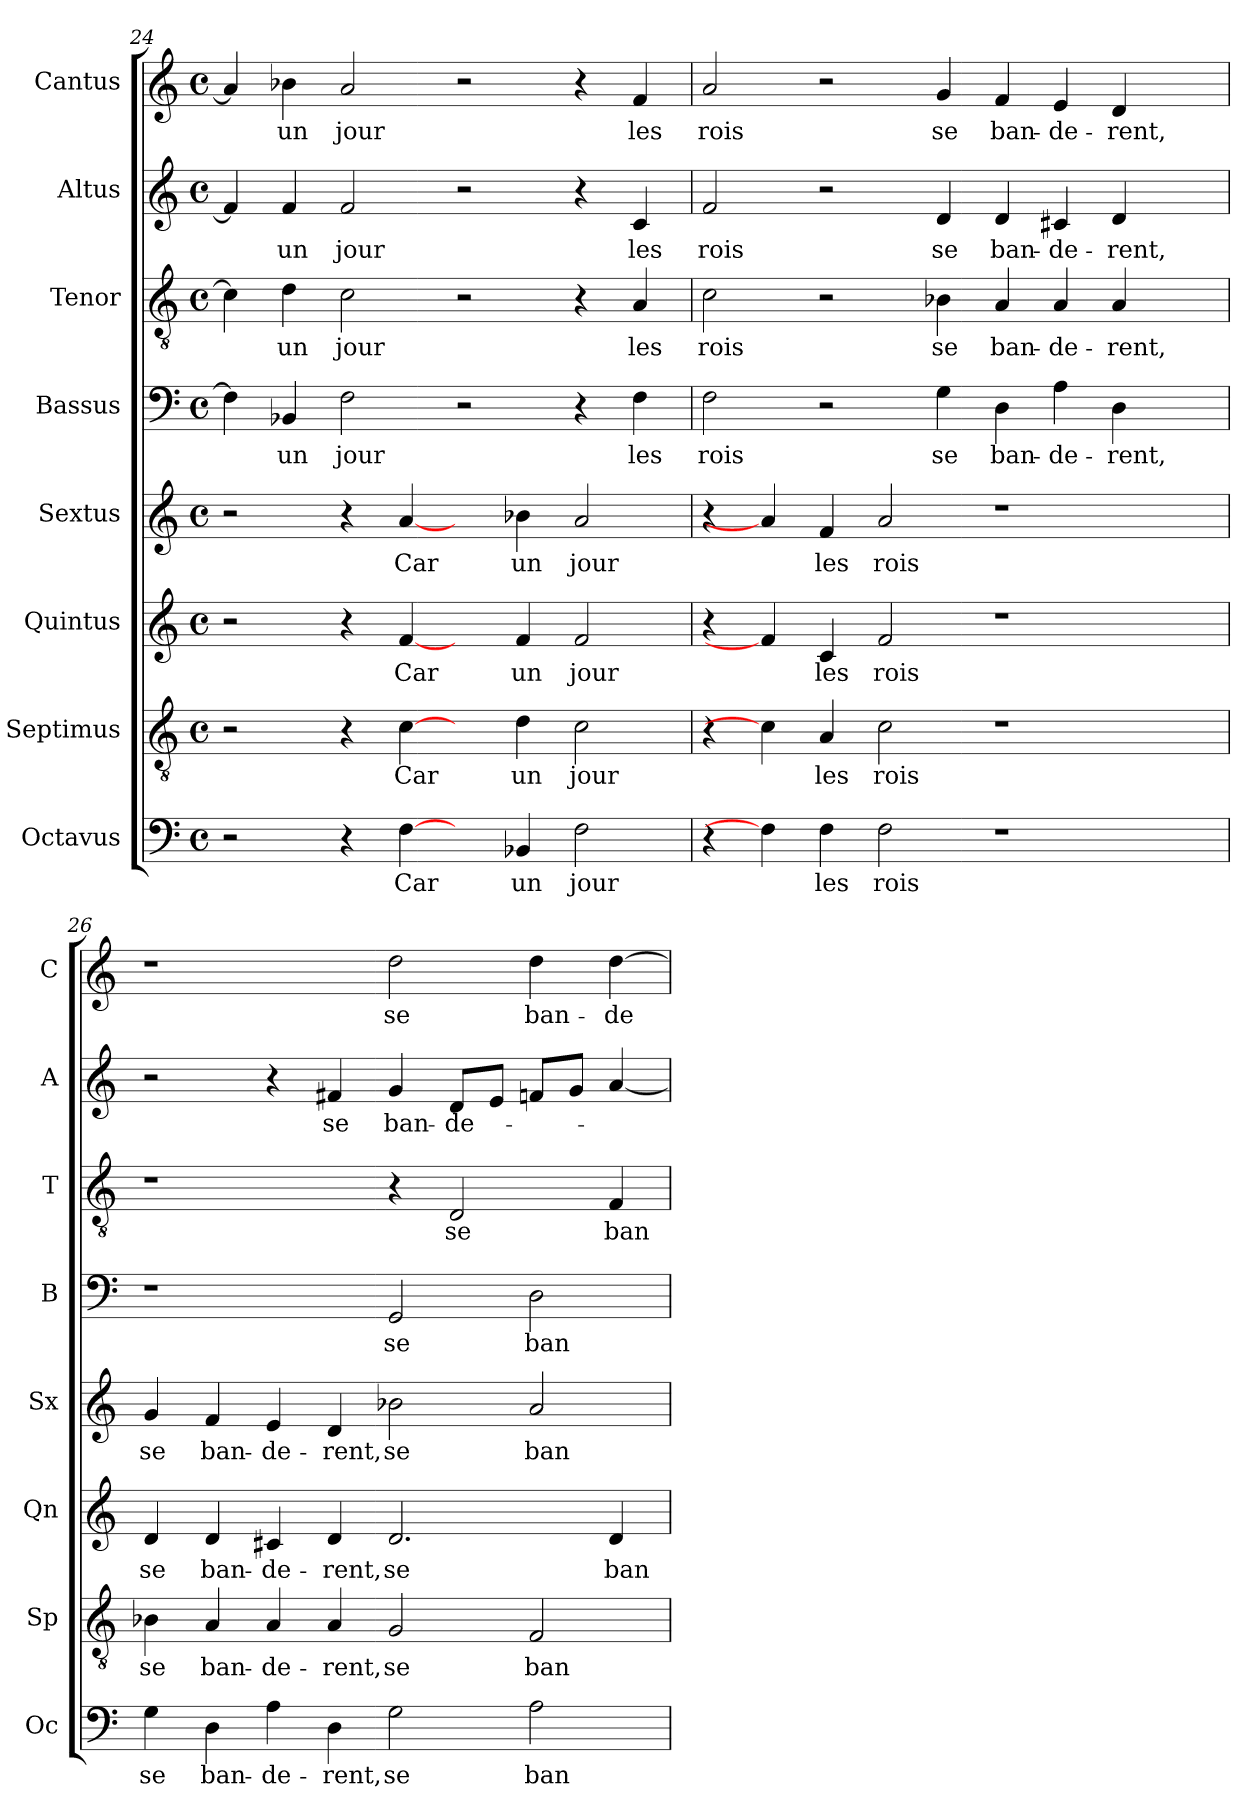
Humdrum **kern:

**kern	**text	**kern	**text	**kern	**text	**kern	**text	**kern	**text	**kern	**text	**kern	**text	**kern	**text
*part8	*part8	*part7	*part7	*part6	*part6	*part5	*part5	*part4	*part4	*part3	*part3	*part2	*part2	*part1	*part1
*staff8	*staff8	*staff7	*staff7	*staff6	*staff6	*staff5	*staff5	*staff4	*staff4	*staff3	*staff3	*staff2	*staff2	*staff1	*staff1
*I"Octavus	*	*I"Septimus	*	*I"Quintus	*	*I"Sextus	*	*I"Bassus	*	*I"Tenor	*	*I"Altus	*	*I"Cantus	*
*I'Oc	*	*I'Sp	*	*I'Qn	*	*I'Sx	*	*I'B	*	*I'T	*	*I'A	*	*I'C	*
*clefF4	*	*clefGv2	*	*clefG2	*	*clefG2	*	*clefF4	*	*clefGv2	*	*clefG2	*	*clefG2	*
*k[]	*	*k[]	*	*k[]	*	*k[]	*	*k[]	*	*k[]	*	*k[]	*	*k[]	*
*C:	*	*C:	*	*C:	*	*C:	*	*C:	*	*C:	*	*C:	*	*C:	*
*M4/4	*	*M4/4	*	*M4/4	*	*M4/4	*	*M4/4	*	*M4/4	*	*M4/4	*	*M4/4	*
*met(c)	*	*met(c)	*	*met(c)	*	*met(c)	*	*met(c)	*	*met(c)	*	*met(c)	*	*met(c)	*
=24	=24	=24	=24	=24	=24	=24	=24	=24	=24	=24	=24	=24	=24	=24	=24
2r	.	2r	.	2r	.	2r	.	4F\]	.	4c\]	.	4f/]	.	4a/]	.
!	!	!	!	!	!	!	!	!	!LO:LY:b	!	!LO:LY:b	!	!LO:LY:b	!	!LO:LY:b
.	.	.	.	.	.	.	.	4BB-X/	un	4d\	un	4f/	un	4b-X\	un
!	!	!	!	!	!	!	!	!	!LO:LY:b	!	!LO:LY:b	!	!LO:LY:b	!	!LO:LY:b
4r	.	4r	.	4r	.	4r	.	2F\	jour	2c\	jour	2f/	jour	2a/	jour
!	!LO:LY:b	!	!LO:LY:b	!	!LO:LY:b	!	!LO:LY:b	!	!	!	!	!	!	!	!
[4F\	Car	[4c\	Car	[4f/	Car	[4a/	Car	.	.	.	.	.	.	.	.
4ryy	.	4ryy	.	4ryy	.	4ryy	.	2r	.	2r	.	2r	.	2r	.
!	!LO:LY:b	!	!LO:LY:b	!	!LO:LY:b	!	!LO:LY:b	!	!	!	!	!	!	!	!
4BB-X/	un	4d\	un	4f/	un	4b-X\	un	.	.	.	.	.	.	.	.
!	!LO:LY:b	!	!LO:LY:b	!	!LO:LY:b	!	!LO:LY:b	!	!	!	!	!	!	!	!
2F\	jour	2c\	jour	2f/	jour	2a/	jour	4r	.	4r	.	4r	.	4r	.
!	!	!	!	!	!	!	!	!	!LO:LY:b	!	!LO:LY:b	!	!LO:LY:b	!	!LO:LY:b
.	.	.	.	.	.	.	.	4F\	les	4A/	les	4c/	les	4f/	les
=25	=25	=25	=25	=25	=25	=25	=25	=25	=25	=25	=25	=25	=25	=25	=25
!	!	!	!	!	!	!	!	!	!LO:LY:b	!	!LO:LY:b	!	!LO:LY:b	!	!LO:LY:b
4r	.	4r	.	4r	.	4r	.	2F\	rois	2c\	rois	2f/	rois	2a/	rois
4F\]	.	4c\]	.	4f/]	.	4a/]	.	.	.	.	.	.	.	.	.
!	!LO:LY:b	!	!LO:LY:b	!	!LO:LY:b	!	!LO:LY:b	!	!	!	!	!	!	!	!
4F\	les	4A/	les	4c/	les	4f/	les	2r	.	2r	.	2r	.	2r	.
!	!LO:LY:b	!	!LO:LY:b	!	!LO:LY:b	!	!LO:LY:b	!	!	!	!	!	!	!	!
2F\	rois	2c\	rois	2f/	rois	2a/	rois	.	.	.	.	.	.	.	.
!	!	!	!	!	!	!	!	!	!LO:LY:b	!	!LO:LY:b	!	!LO:LY:b	!	!LO:LY:b
.	.	.	.	.	.	.	.	4G\	se	4B-X\	se	4d/	se	4g/	se
!	!	!	!	!	!	!	!	!	!LO:LY:b	!	!LO:LY:b	!	!LO:LY:b	!	!LO:LY:b
1r	.	1r	.	1r	.	1r	.	4D\	ban-	4A/	ban-	4d/	ban-	4f/	ban-
!	!	!	!	!	!	!	!	!	!LO:LY:b	!	!LO:LY:b	!	!LO:LY:b	!	!LO:LY:b
.	.	.	.	.	.	.	.	4A\	-de-	4A/	-de-	4c#X/	-de-	4e/	-de-
!	!	!	!	!	!	!	!	!	!LO:LY:b	!	!LO:LY:b	!	!LO:LY:b	!	!LO:LY:b
.	.	.	.	.	.	.	.	4D\	-rent,	4A/	-rent,	4d/	-rent,	4d/	-rent,
.	.	.	.	.	.	.	.	4ryy	.	4ryy	.	4ryy	.	4ryy	.
!!LO:PB:g=z
=26	=26	=26	=26	=26	=26	=26	=26	=26	=26	=26	=26	=26	=26	=26	=26
!	!LO:LY:b	!	!LO:LY:b	!	!LO:LY:b	!	!LO:LY:b	!	!	!	!	!	!	!	!
4G\	se	4B-X\	se	4d/	se	4g/	se	1r	.	1r	.	2r	.	1r	.
!	!LO:LY:b	!	!LO:LY:b	!	!LO:LY:b	!	!LO:LY:b	!	!	!	!	!	!	!	!
4D\	ban-	4A/	ban-	4d/	ban-	4f/	ban-	.	.	.	.	.	.	.	.
!	!LO:LY:b	!	!LO:LY:b	!	!LO:LY:b	!	!LO:LY:b	!	!	!	!	!	!	!	!
4A\	-de-	4A/	-de-	4c#X/	-de-	4e/	-de-	.	.	.	.	4r	.	.	.
!	!LO:LY:b	!	!LO:LY:b	!	!LO:LY:b	!	!LO:LY:b	!	!	!	!	!	!LO:LY:b	!	!
4D\	-rent,	4A/	-rent,	4d/	-rent,	4d/	-rent,	.	.	.	.	4f#X/	se	.	.
!	!LO:LY:b	!	!LO:LY:b	!	!LO:LY:b	!	!LO:LY:b	!	!LO:LY:b	!	!	!	!LO:LY:b	!	!LO:LY:b
2G\	se	2G/	se	2.d/	se	2b-X\	se	2GG/	se	4r	.	4g/	ban-	2dd\	se
!	!	!	!	!	!	!	!	!	!	!	!LO:LY:b	!	!LO:LY:b	!	!
.	.	.	.	.	.	.	.	.	.	2D/	se	8d/L	-de-	.	.
.	.	.	.	.	.	.	.	.	.	.	.	8e/J	.	.	.
!	!LO:LY:b	!	!LO:LY:b	!	!	!	!LO:LY:b	!	!LO:LY:b	!	!	!	!	!	!LO:LY:b
2A\	ban-	2F/	ban-	.	.	2a/	ban-	2D\	ban-	.	.	8fn/L	.	4dd\	ban-
.	.	.	.	.	.	.	.	.	.	.	.	8g/J	.	.	.
!	!	!	!	!	!LO:LY:b	!	!	!	!	!	!LO:LY:b	!	!	!	!LO:LY:b
.	.	.	.	4d/	ban-	.	.	.	.	4F/	ban-	[4a/	.	[4dd\	-de-
=	=	=	=	=	=	=	=	=	=	=	=	=	=	=	=
*-	*-	*-	*-	*-	*-	*-	*-	*-	*-	*-	*-	*-	*-	*-	*-
